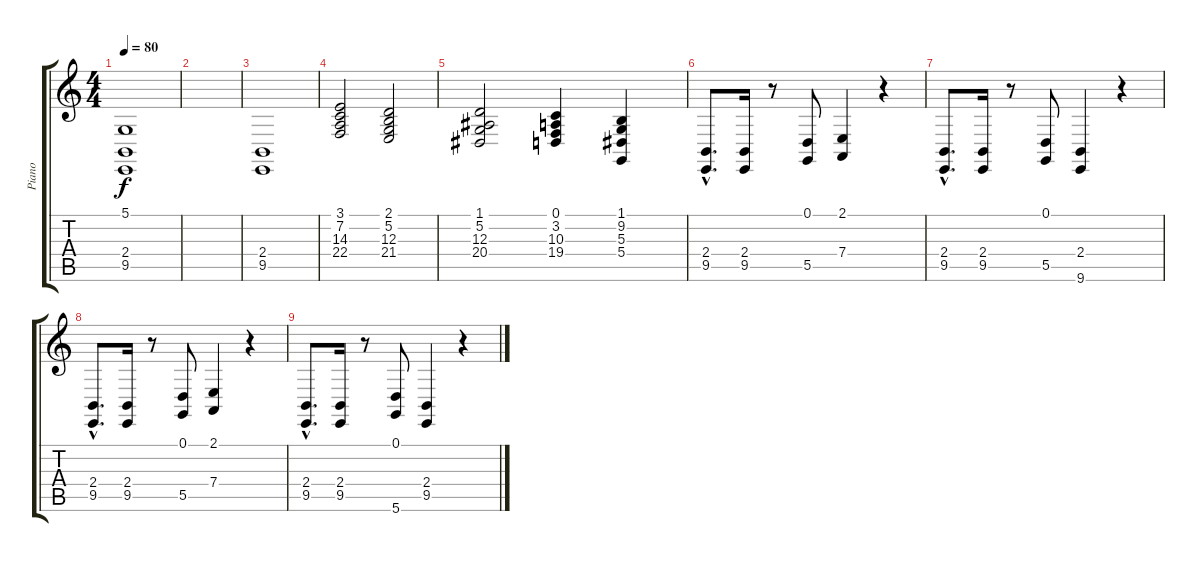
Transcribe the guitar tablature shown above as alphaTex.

\track ("Piano" "Piano") {instrument acousticgrandpiano}
\staff {score tabs}
\tuning (D3 D3 D3 D2 D2 D2) {hide}
\ts (4 4)
\tempo 80
\clef g2
\ks c
(5.1 2.4 9.5).1{dy f} |
|
(2.4 9.5).1 |
(3.1 7.2 14.3 22.4).2 (2.1 5.2 12.3 21.4).2 |
(1.1 5.2 12.3 20.4).2 (0.1 3.2 10.3 19.4).4 (1.1 9.2 5.3 5.4).4 |
(2.4{hac} 9.5{hac}).8{d} (2.4 9.5).16 r.8 (0.1 5.5).8 (2.1 7.4).4 r.4 |
(2.4{hac} 9.5{hac}).8{d} (2.4 9.5).16 r.8 (0.1 5.5).8 (2.4 9.6).4 r.4 |
(2.4{hac} 9.5{hac}).8{d} (2.4 9.5).16 r.8 (0.1 5.5).8 (2.1 7.4).4 r.4 |
(2.4{hac} 9.5{hac}).8{d} (2.4 9.5).16 r.8 (0.1 5.6).8 (2.4 9.5).4 r.4
